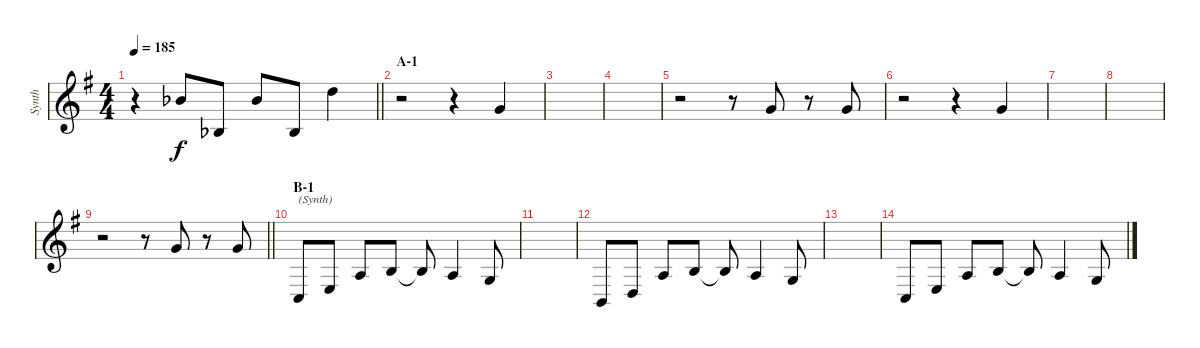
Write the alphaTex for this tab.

\track ("Synth" "Synth") {instrument synthbrass1}
\staff {score}
\tuning (E4 B3 G3 D3 A2 E2) {hide}
\ts (4 4)
\tempo 185
\clef g2
\barLineRight lightlight
\ks g
r.4{dy f} 6.1{acc b}.8 3.3{acc b}.8 6.1{acc b}.8 3.3{acc b}.8 10.1.4 |
\section ("" "A-1")
r.2 r.4 3.1.4 |
|
|
r.2 r.8 3.1.8 r.8 3.1.8 |
r.2 r.4 3.1.4 |
|
|
\barLineRight lightlight
r.2 r.8 3.1.8 r.8 3.1.8 |
\section ("" "B-1")
3.5.8{txt "(Synth)" volume 12 instrument lead8bassandlead} 2.4.8 2.3.8 0.2.8 0.2{t}.8 2.3.4 0.3.8 |
|
2.5.8 0.4.8 2.3.8 0.2.8 0.2{t}.8 2.3.4 0.3.8 |
|
3.5.8 2.4.8 2.3.8 0.2.8 0.2{t}.8 2.3.4 0.3.8
